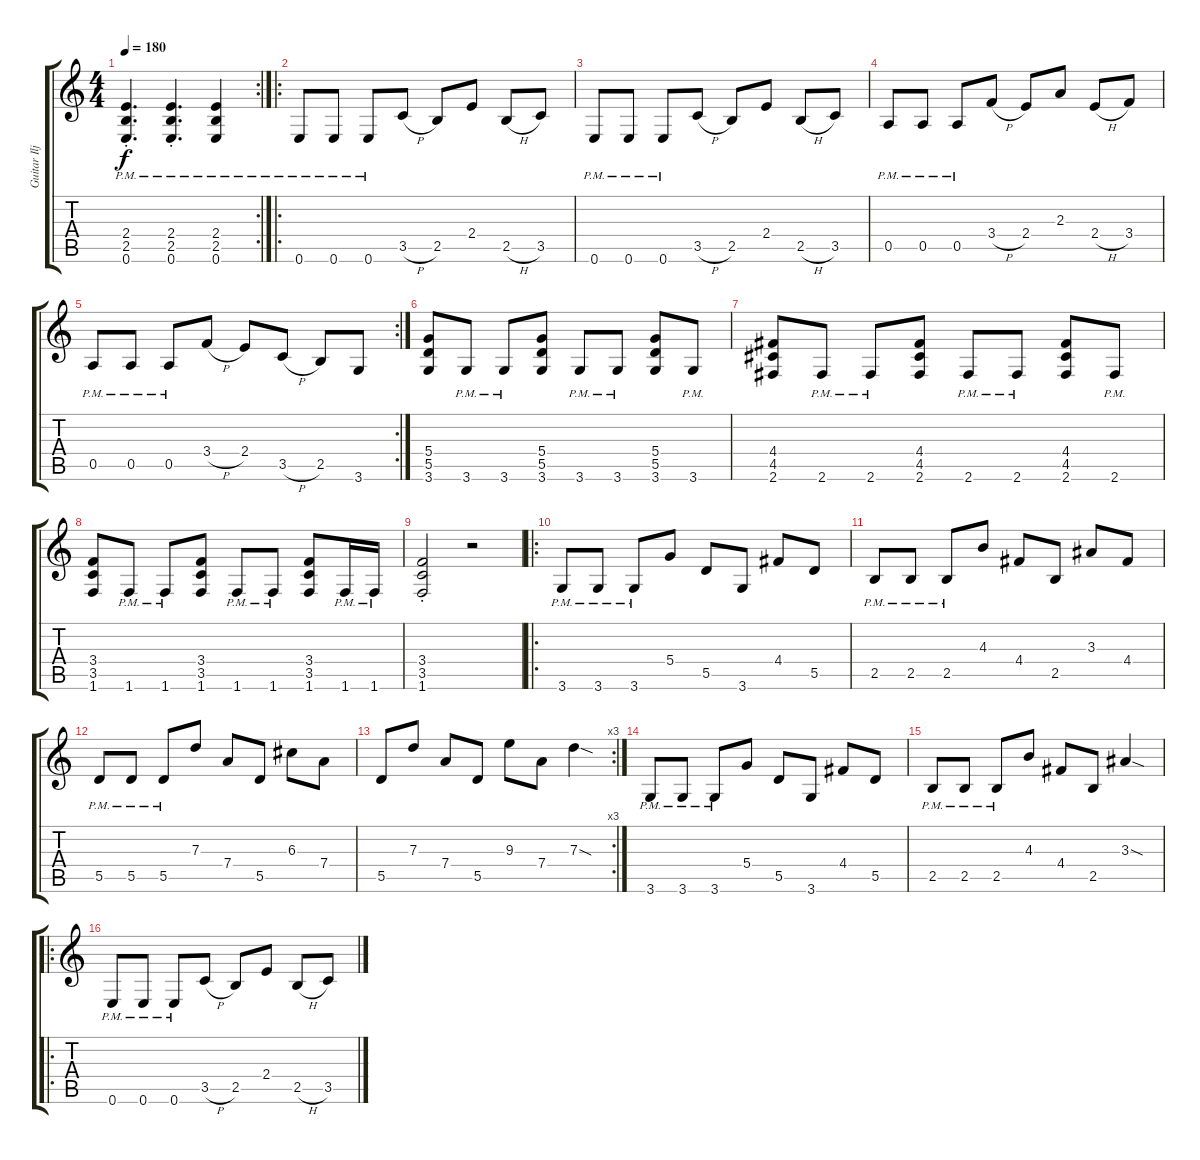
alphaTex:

\track ("Guitar Ilja" "Guitar Ilj") {instrument distortionguitar}
\staff {score tabs}
\tuning (E4 B3 G3 D3 A2 E2) {hide}
\rc 2
\ts (4 4)
\tempo 180
\clef g2
\ks c
(2.4{pm st} 2.5{pm st} 0.6{pm st}).4{d dy f} (2.4{pm st} 2.5{pm st} 0.6{pm st}).4{d} (2.4{pm} 2.5{pm} 0.6{pm}).4 |
\ro
0.6{pm}.8 0.6{pm}.8 0.6{pm}.8 3.5{h}.8 2.5.8 2.4.8 2.5{h}.8 3.5.8 |
0.6{pm}.8 0.6{pm}.8 0.6{pm}.8 3.5{h}.8 2.5.8 2.4.8 2.5{h}.8 3.5.8 |
0.5{pm}.8 0.5{pm}.8 0.5{pm}.8 3.4{h}.8 2.4.8 2.3.8 2.4{h}.8 3.4.8 |
\rc 2
0.5{pm}.8 0.5{pm}.8 0.5{pm}.8 3.4{h}.8 2.4.8 3.5{h}.8 2.5.8 3.6.8 |
(5.4 5.5 3.6).8 3.6{pm}.8 3.6{pm}.8 (5.4 5.5 3.6).8 3.6{pm}.8 3.6{pm}.8 (5.4 5.5 3.6).8 3.6{pm}.8 |
(4.4 4.5 2.6).8 2.6{pm}.8 2.6{pm}.8 (4.4 4.5 2.6).8 2.6{pm}.8 2.6{pm}.8 (4.4 4.5 2.6).8 2.6{pm}.8 |
(3.4 3.5 1.6).8 1.6{pm}.8 1.6{pm}.8 (3.4 3.5 1.6).8 1.6{pm}.8 1.6{pm}.8 (3.4 3.5 1.6).8 1.6{pm}.16 1.6{pm}.16 |
(3.4{st} 3.5{st} 1.6{st}).2 r.2 |
\ro
3.6{pm}.8 3.6{pm}.8 3.6{pm}.8 5.4.8 5.5.8 3.6.8 4.4.8 5.5.8 |
2.5{pm}.8 2.5{pm}.8 2.5{pm}.8 4.3.8 4.4.8 2.5.8 3.3.8 4.4.8 |
5.5{pm}.8 5.5{pm}.8 5.5{pm}.8 7.3.8 7.4.8 5.5.8 6.3.8 7.4.8 |
\rc 3
5.5.8 7.3.8 7.4.8 5.5.8 9.3.8 7.4.8 7.3{sod}.4 |
3.6{pm}.8 3.6{pm}.8 3.6{pm}.8 5.4.8 5.5.8 3.6.8 4.4.8 5.5.8 |
2.5{pm}.8 2.5{pm}.8 2.5{pm}.8 4.3.8 4.4.8 2.5.8 3.3{sod}.4 |
\ro
0.6{pm}.8 0.6{pm}.8 0.6{pm}.8 3.5{h}.8 2.5.8 2.4.8 2.5{h}.8 3.5.8
